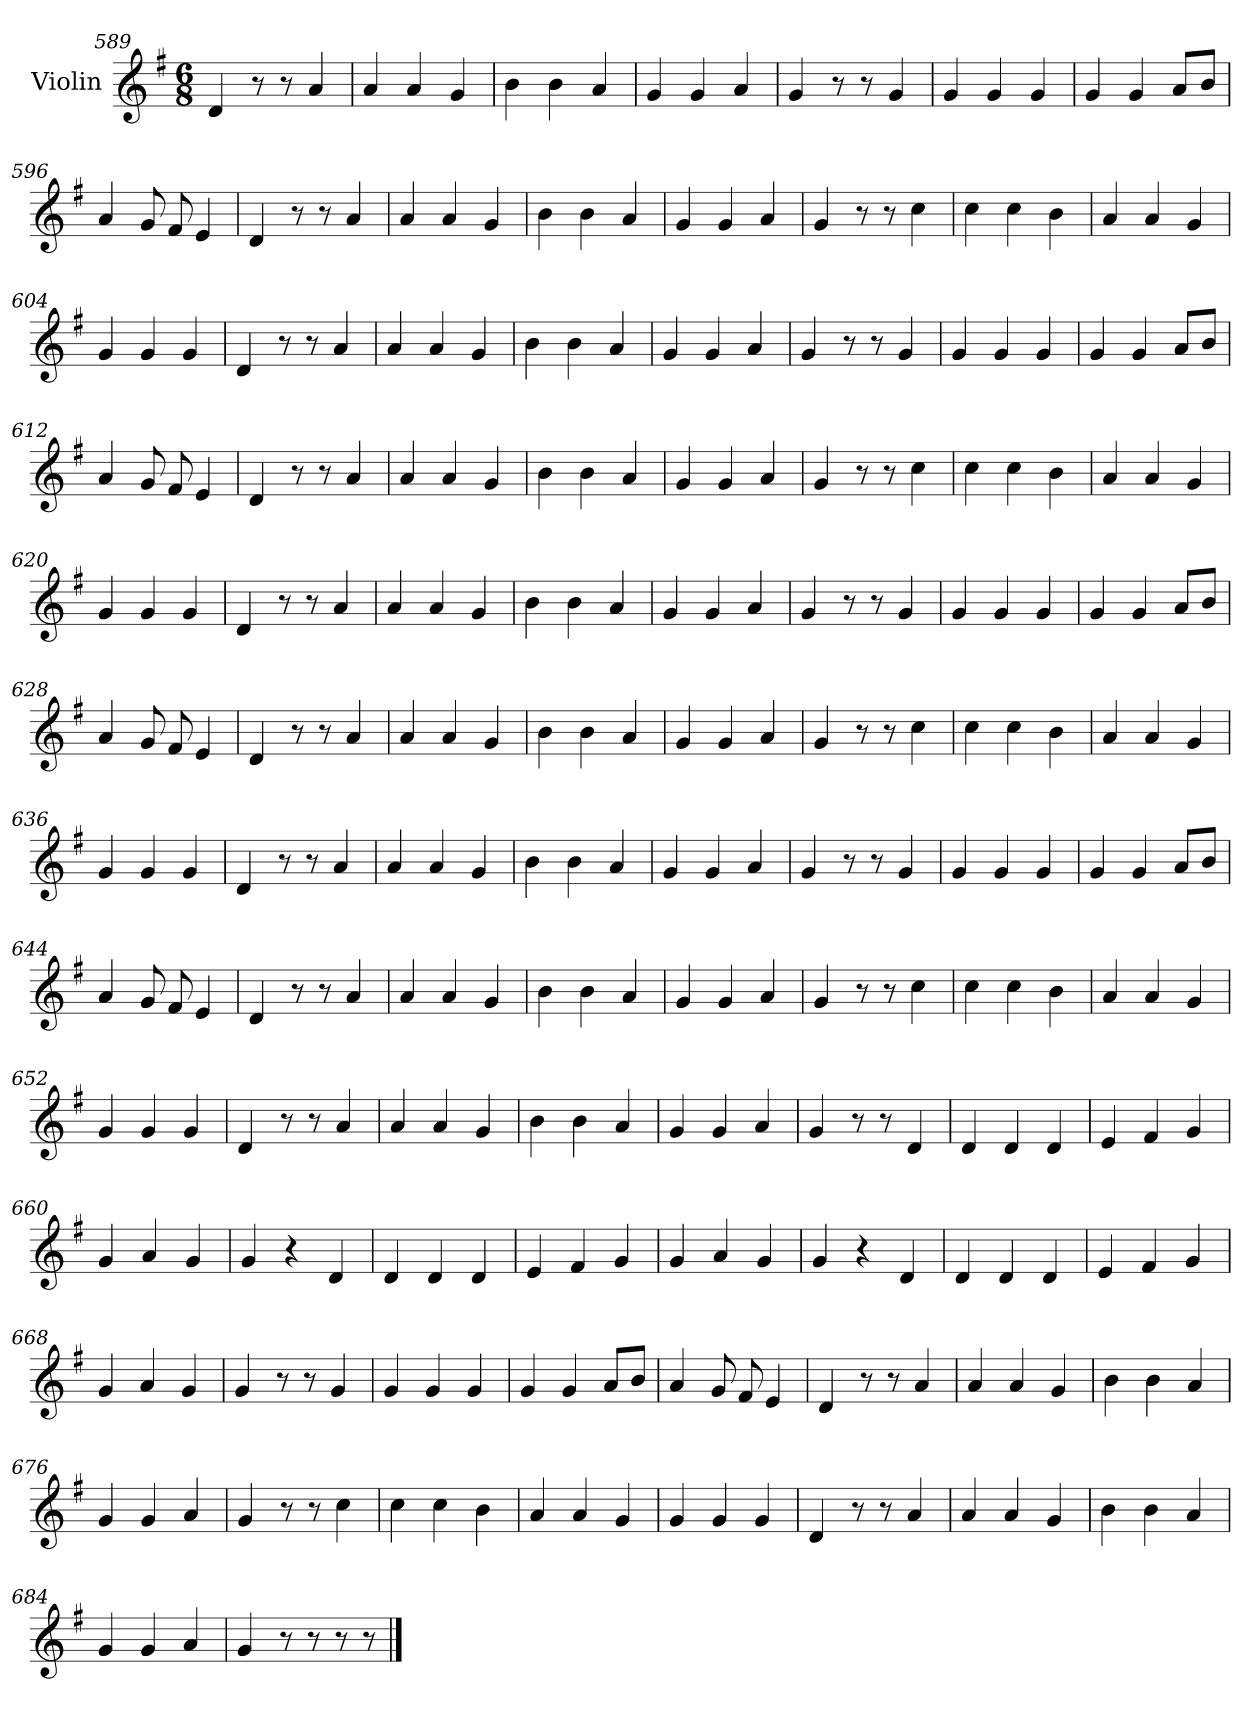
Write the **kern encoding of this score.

**kern
*part1
*staff1
*I"Violin
*clefG2
*k[f#]
*G:
*M6/8
=589
4d/
8r
8r
4a/
=590
4a/
4a/
4g/
=591
4b\
4b\
4a/
=592
4g/
4g/
4a/
!!LO:PB:g=z
=593
4g/
8r
8r
4g/
=594
4g/
4g/
4g/
=595
4g/
4g/
8a/L
8b/J
=596
4a/
8g/
8f#/
4e/
=597
4d/
8r
8r
4a/
=598
4a/
4a/
4g/
=599
4b\
4b\
4a/
!!LO:LB:g=z
=600
4g/
4g/
4a/
=601
4g/
8r
8r
4cc\
=602
4cc\
4cc\
4b\
=603
4a/
4a/
4g/
=604
4g/
4g/
4g/
=605
4d/
8r
8r
4a/
=606
4a/
4a/
4g/
!!LO:LB:g=z
=607
4b\
4b\
4a/
=608
4g/
4g/
4a/
=609
4g/
8r
8r
4g/
=610
4g/
4g/
4g/
=611
4g/
4g/
8a/L
8b/J
=612
4a/
8g/
8f#/
4e/
=613
4d/
8r
8r
4a/
!!LO:LB:g=z
=614
4a/
4a/
4g/
=615
4b\
4b\
4a/
=616
4g/
4g/
4a/
=617
4g/
8r
8r
4cc\
=618
4cc\
4cc\
4b\
=619
4a/
4a/
4g/
=620
4g/
4g/
4g/
!!LO:LB:g=z
=621
4d/
8r
8r
4a/
=622
4a/
4a/
4g/
=623
4b\
4b\
4a/
=624
4g/
4g/
4a/
=625
4g/
8r
8r
4g/
=626
4g/
4g/
4g/
=627
4g/
4g/
8a/L
8b/J
!!LO:LB:g=z
=628
4a/
8g/
8f#/
4e/
=629
4d/
8r
8r
4a/
=630
4a/
4a/
4g/
=631
4b\
4b\
4a/
=632
4g/
4g/
4a/
=633
4g/
8r
8r
4cc\
=634
4cc\
4cc\
4b\
!!LO:LB:g=z
=635
4a/
4a/
4g/
=636
4g/
4g/
4g/
=637
4d/
8r
8r
4a/
=638
4a/
4a/
4g/
=639
4b\
4b\
4a/
=640
4g/
4g/
4a/
=641
4g/
8r
8r
4g/
!!LO:LB:g=z
=642
4g/
4g/
4g/
=643
4g/
4g/
8a/L
8b/J
=644
4a/
8g/
8f#/
4e/
=645
4d/
8r
8r
4a/
=646
4a/
4a/
4g/
=647
4b\
4b\
4a/
=648
4g/
4g/
4a/
!!LO:PB:g=z
=649
4g/
8r
8r
4cc\
=650
4cc\
4cc\
4b\
=651
4a/
4a/
4g/
=652
4g/
4g/
4g/
=653
4d/
8r
8r
4a/
=654
4a/
4a/
4g/
=655
4b\
4b\
4a/
!!LO:LB:g=z
=656
4g/
4g/
4a/
=657
4g/
8r
8r
4d/
=658
4d/
4d/
4d/
=659
4e/
4f#/
4g/
=660
4g/
4a/
4g/
=661
4g/
4r
4d/
=662
4d/
4d/
4d/
!!LO:LB:g=z
=663
4e/
4f#/
4g/
=664
4g/
4a/
4g/
=665
4g/
4r
4d/
=666
4d/
4d/
4d/
=667
4e/
4f#/
4g/
=668
4g/
4a/
4g/
=669
4g/
8r
8r
4g/
!!LO:LB:g=z
=670
4g/
4g/
4g/
=671
4g/
4g/
8a/L
8b/J
=672
4a/
8g/
8f#/
4e/
=673
4d/
8r
8r
4a/
=674
4a/
4a/
4g/
=675
4b\
4b\
4a/
=676
4g/
4g/
4a/
!!LO:LB:g=z
=677
4g/
8r
8r
4cc\
=678
4cc\
4cc\
4b\
=679
4a/
4a/
4g/
=680
4g/
4g/
4g/
=681
4d/
8r
8r
4a/
=682
4a/
4a/
4g/
=683
4b\
4b\
4a/
!!LO:LB:g=z
=684
4g/
4g/
4a/
=685
4g/
8r
8r
8r
8r
==
*-
